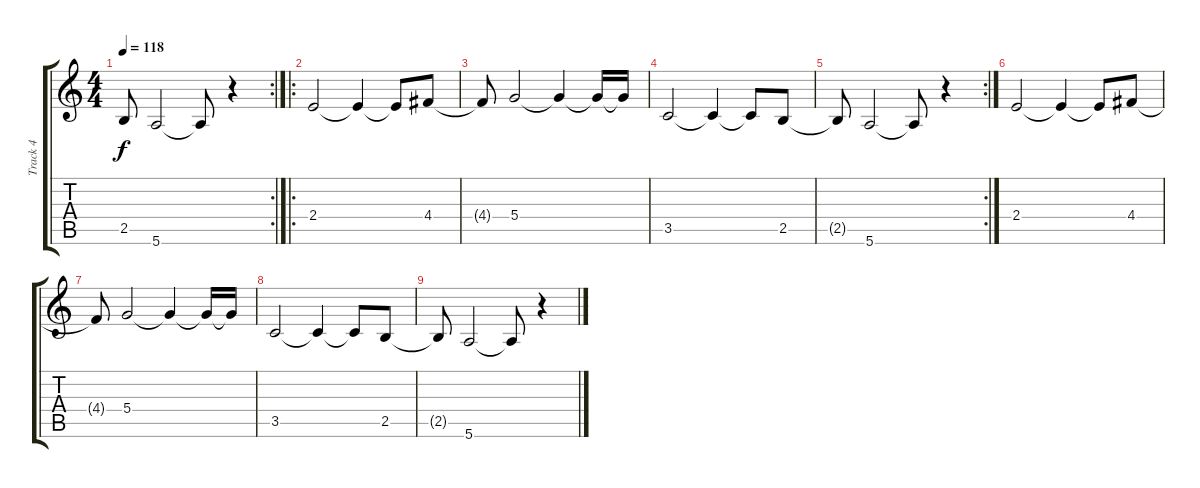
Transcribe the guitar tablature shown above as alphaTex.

\track ("Track 4" "Track 4") {instrument distortionguitar}
\staff {score tabs}
\tuning (E4 B3 G3 D3 A2 E2) {hide}
\rc 2
\ts (4 4)
\tempo 118
\clef g2
\ks c
2.5{t}.8{dy f} 5.6.2 5.6{t}.8 r.4 |
\ro
2.4.2 2.4{t}.4 2.4{t}.8 4.4.8 |
4.4{t}.8 5.4.2 5.4{t}.4 5.4{t}.16 5.4{t}.16 |
3.5.2 3.5{t}.4 3.5{t}.8 2.5.8 |
\rc 2
2.5{t}.8 5.6.2 5.6{t}.8 r.4 |
2.4.2 2.4{t}.4 2.4{t}.8 4.4.8 |
4.4{t}.8 5.4.2 5.4{t}.4 5.4{t}.16 5.4{t}.16 |
3.5.2 3.5{t}.4 3.5{t}.8 2.5.8 |
2.5{t}.8 5.6.2 5.6{t}.8 r.4
